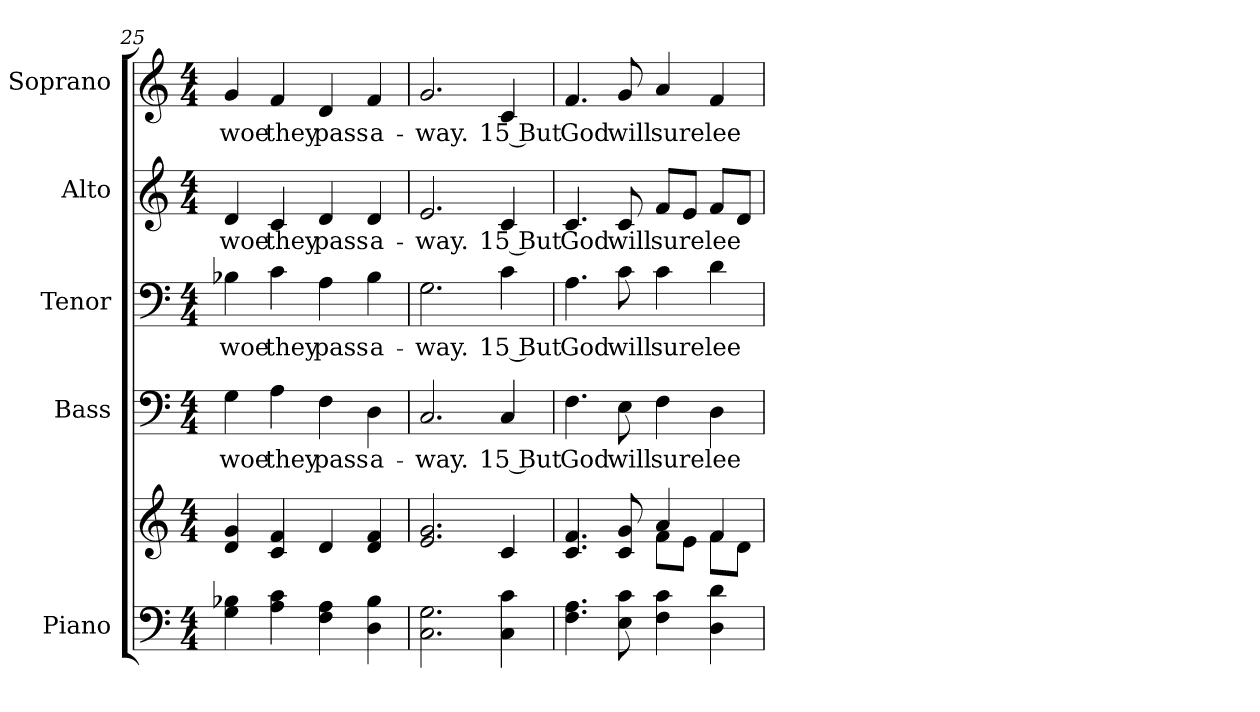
**kern	**kern	**kern	**text	**kern	**text	**kern	**text	**kern	**text
*part5	*part5	*part4	*part4	*part3	*part3	*part2	*part2	*part1	*part1
*staff6	*staff5	*staff4	*staff4	*staff3	*staff3	*staff2	*staff2	*staff1	*staff1
*I"Piano	*	*I"Bass	*	*I"Tenor	*	*I"Alto	*	*I"Soprano	*
*I'Pno.	*	*I'B.	*	*I'T.	*	*I'A.	*	*I'S.	*
*clefF4	*clefG2	*clefF4	*	*clefF4	*	*clefG2	*	*clefG2	*
*k[]	*k[]	*k[]	*	*k[]	*	*k[]	*	*k[]	*
*C:	*C:	*C:	*	*C:	*	*C:	*	*C:	*
*M4/4	*M4/4	*M4/4	*	*M4/4	*	*M4/4	*	*M4/4	*
=25	=25	=25	=25	=25	=25	=25	=25	=25	=25
!	!	!	!LO:LY:b:color=#000000	!	!	!	!	!	!
!	!	!	!	!	!LO:LY:b:color=#000000	!	!	!	!
!	!	!	!	!	!	!	!LO:LY:b:color=#000000	!	!
!	!	!	!	!	!	!	!	!	!LO:LY:b:color=#000000
4Gi\ 4B-Xi	4di/ 4gi	4Gi\	woe	4B-Xi\	woe	4di/	woe	4gi/	woe
!	!	!	!LO:LY:b:color=#000000	!	!	!	!	!	!
!	!	!	!	!	!LO:LY:b:color=#000000	!	!	!	!
!	!	!	!	!	!	!	!LO:LY:b:color=#000000	!	!
!	!	!	!	!	!	!	!	!	!LO:LY:b:color=#000000
4Ai\ 4ci	4ci/ 4fi	4Ai\	they	4ci\	they	4ci/	they	4fi/	they
!	!	!	!LO:LY:b:color=#000000	!	!	!	!	!	!
!	!	!	!	!	!LO:LY:b:color=#000000	!	!	!	!
!	!	!	!	!	!	!	!LO:LY:b:color=#000000	!	!
!	!	!	!	!	!	!	!	!	!LO:LY:b:color=#000000
4Fi\ 4Ai	4di/	4Fi\	pass	4Ai\	pass	4di/	pass	4di/	pass
!	!	!	!LO:LY:b:color=#000000	!	!	!	!	!	!
!	!	!	!	!	!LO:LY:b:color=#000000	!	!	!	!
!	!	!	!	!	!	!	!LO:LY:b:color=#000000	!	!
!	!	!	!	!	!	!	!	!	!LO:LY:b:color=#000000
4Di\ 4B-i	4di/ 4fi	4Di\	a-	4B-i\	a-	4di/	a-	4fi/	a-
!!LO:PB:g=z
=26	=26	=26	=26	=26	=26	=26	=26	=26	=26
!	!	!	!LO:LY:b:color=#000000	!	!	!	!	!	!
!	!	!	!	!	!LO:LY:b:color=#000000	!	!	!	!
!	!	!	!	!	!	!	!LO:LY:b:color=#000000	!	!
!	!	!	!	!	!	!	!	!	!LO:LY:b:color=#000000
2.Ci\ 2.Gi	2.ei/ 2.gi	2.Ci/	-way.	2.Gi\	-way.	2.ei/	-way.	2.gi/	-way.
!	!	!	!LO:LY:b:color=#000000	!	!	!	!	!	!
!	!	!	!	!	!LO:LY:b:color=#000000	!	!	!	!
!	!	!	!	!	!	!	!LO:LY:b:color=#000000	!	!
!	!	!	!	!	!	!	!	!	!LO:LY:b:color=#000000
4Ci\ 4ci	4ci/	4Ci/	15 But	4ci\	15 But	4ci/	15 But	4ci/	15 But
=27	=27	=27	=27	=27	=27	=27	=27	=27	=27
*	*^	*	*	*	*	*	*	*	*
!	!	!	!	!LO:LY:b:color=#000000	!	!	!	!	!	!
!	!	!	!	!	!	!LO:LY:b:color=#000000	!	!	!	!
!	!	!	!	!	!	!	!	!LO:LY:b:color=#000000	!	!
!	!	!	!	!	!	!	!	!	!	!LO:LY:b:color=#000000
4.Fi\ 4.Ai	4.ci/ 4.fi	2ryy	4.Fi\	God	4.Ai\	God	4.ci/	God	4.fi/	God
!	!	!	!	!LO:LY:b:color=#000000	!	!	!	!	!	!
!	!	!	!	!	!	!LO:LY:b:color=#000000	!	!	!	!
!	!	!	!	!	!	!	!	!LO:LY:b:color=#000000	!	!
!	!	!	!	!	!	!	!	!	!	!LO:LY:b:color=#000000
8Ei\ 8ci	8ci/ 8gi	.	8Ei\	will	8ci\	will	8ci/	will	8gi/	will
!	!	!	!	!LO:LY:b:color=#000000	!	!	!	!	!	!
!	!	!	!	!	!	!LO:LY:b:color=#000000	!	!	!	!
!	!	!	!	!	!	!	!	!LO:LY:b:color=#000000	!	!
!	!	!	!	!	!	!	!	!	!	!LO:LY:b:color=#000000
4Fi\ 4ci	4ai/	8fi\L	4Fi\	sure	4ci\	sure	8fi/L	sure	4ai/	sure
.	.	8ei\J	.	.	.	.	8ei/J	.	.	.
!	!	!	!	!LO:LY:b:color=#000000	!	!	!	!	!	!
!	!	!	!	!	!	!LO:LY:b:color=#000000	!	!	!	!
!	!	!	!	!	!	!	!	!LO:LY:b:color=#000000	!	!
!	!	!	!	!	!	!	!	!	!	!LO:LY:b:color=#000000
4Di\ 4di	4fi/	8fi\L	4Di\	lee	4di\	lee	8fi/L	lee	4fi/	lee
.	.	8di\J	.	.	.	.	8di/J	.	.	.
*	*v	*v	*	*	*	*	*	*	*	*
=	=	=	=	=	=	=	=	=	=
*-	*-	*-	*-	*-	*-	*-	*-	*-	*-
